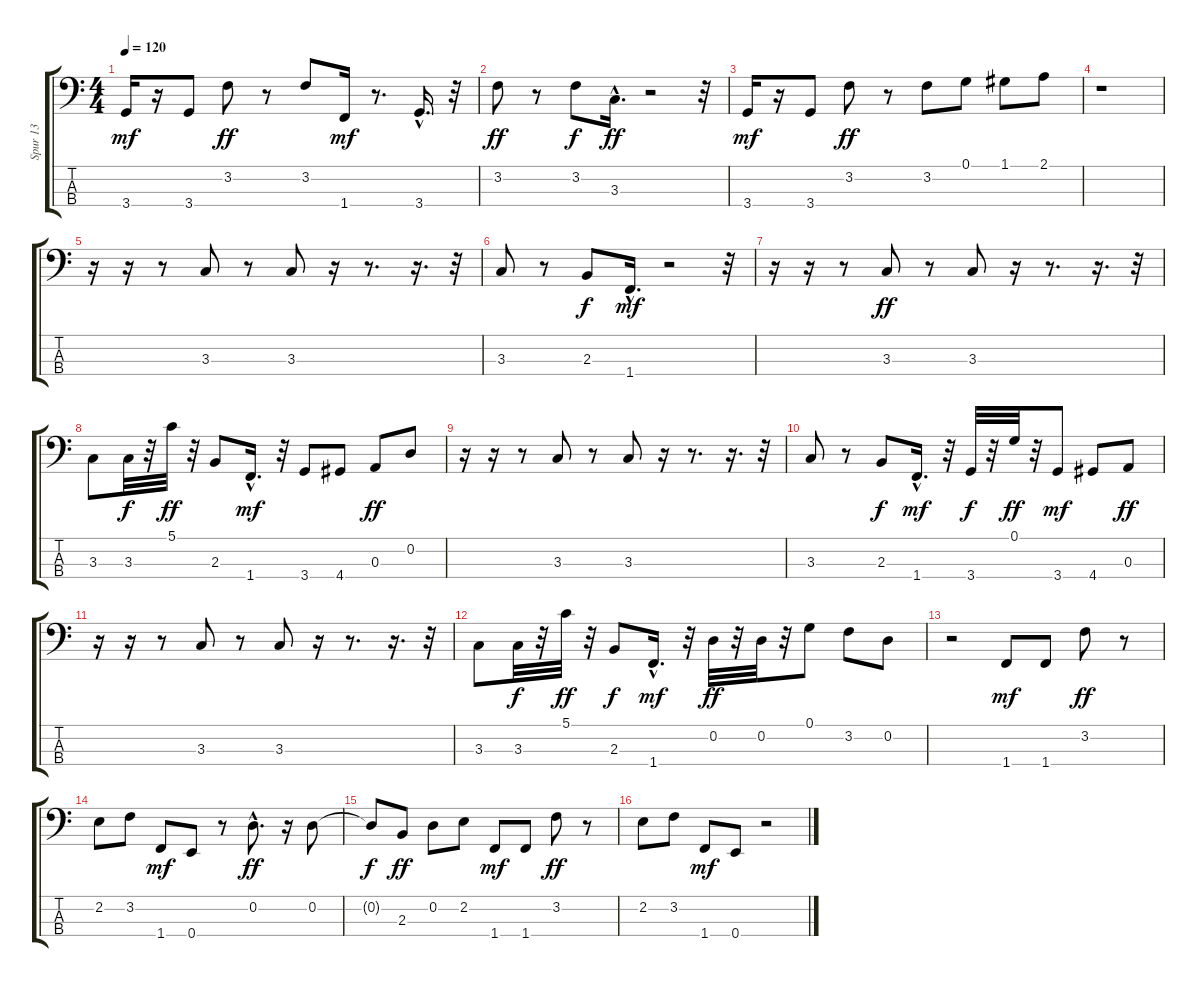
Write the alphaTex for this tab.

\track ("Spur 13" "Spur 13") {instrument slapbass1}
\staff {score tabs}
\tuning (G2 D2 A1 E1) {hide}
\ts (4 4)
\tempo 120
\clef f4
\ks c
3.4.16{dy mf} r.16 3.4.8 3.2.8{dy ff} r.8 3.2.8 1.4.16{dy mf} r.8{d} 3.4{hac}.16{d} r.32 |
3.2.8{dy ff} r.8 3.2.8{dy f} 3.3{hac}.16{d dy ff} r.2 r.32 |
3.4.16{dy mf} r.16 3.4.8 3.2.8{dy ff} r.8 3.2.8 0.1.8 1.1.8 2.1.8 |
r.1 |
r.16 r.16 r.8 3.3.8 r.8 3.3.8 r.16 r.8{d} r.16{d} r.32 |
3.3.8 r.8 2.3.8{dy f} 1.4{hac}.16{d dy mf} r.2 r.32 |
r.16 r.16 r.8 3.3.8{dy ff} r.8 3.3.8 r.16 r.8{d} r.16{d} r.32 |
3.3.8 3.3.32{dy f} r.32 5.1.32{dy ff} r.32 2.3.8 1.4{hac}.16{d dy mf} r.32 3.4.8 4.4.8 0.3.8{dy ff} 0.2.8 |
r.16 r.16 r.8 3.3.8 r.8 3.3.8 r.16 r.8{d} r.16{d} r.32 |
3.3.8 r.8 2.3.8{dy f} 1.4{hac}.16{d dy mf} r.32 3.4.32{dy f} r.32 0.1.32{dy ff} r.32 3.4.8{dy mf} 4.4.8 0.3.8{dy ff} |
r.16 r.16 r.8 3.3.8 r.8 3.3.8 r.16 r.8{d} r.16{d} r.32 |
3.3.8 3.3.32{dy f} r.32 5.1.32{dy ff} r.32 2.3.8{dy f} 1.4{hac}.16{d dy mf} r.32 0.2.32{dy ff} r.32 0.2.32 r.32 0.1.8 3.2.8 0.2.8 |
r.2 1.4.8{dy mf} 1.4.8 3.2.8{dy ff} r.8 |
2.2.8 3.2.8 1.4.8{dy mf} 0.4.8 r.8 0.2{hac}.8{d dy ff} r.16 0.2.8 |
0.2{t}.8{dy f} 2.3.8{dy ff} 0.2.8 2.2.8 1.4.8{dy mf} 1.4.8 3.2.8{dy ff} r.8 |
2.2.8 3.2.8 1.4.8{dy mf} 0.4.8 r.2
